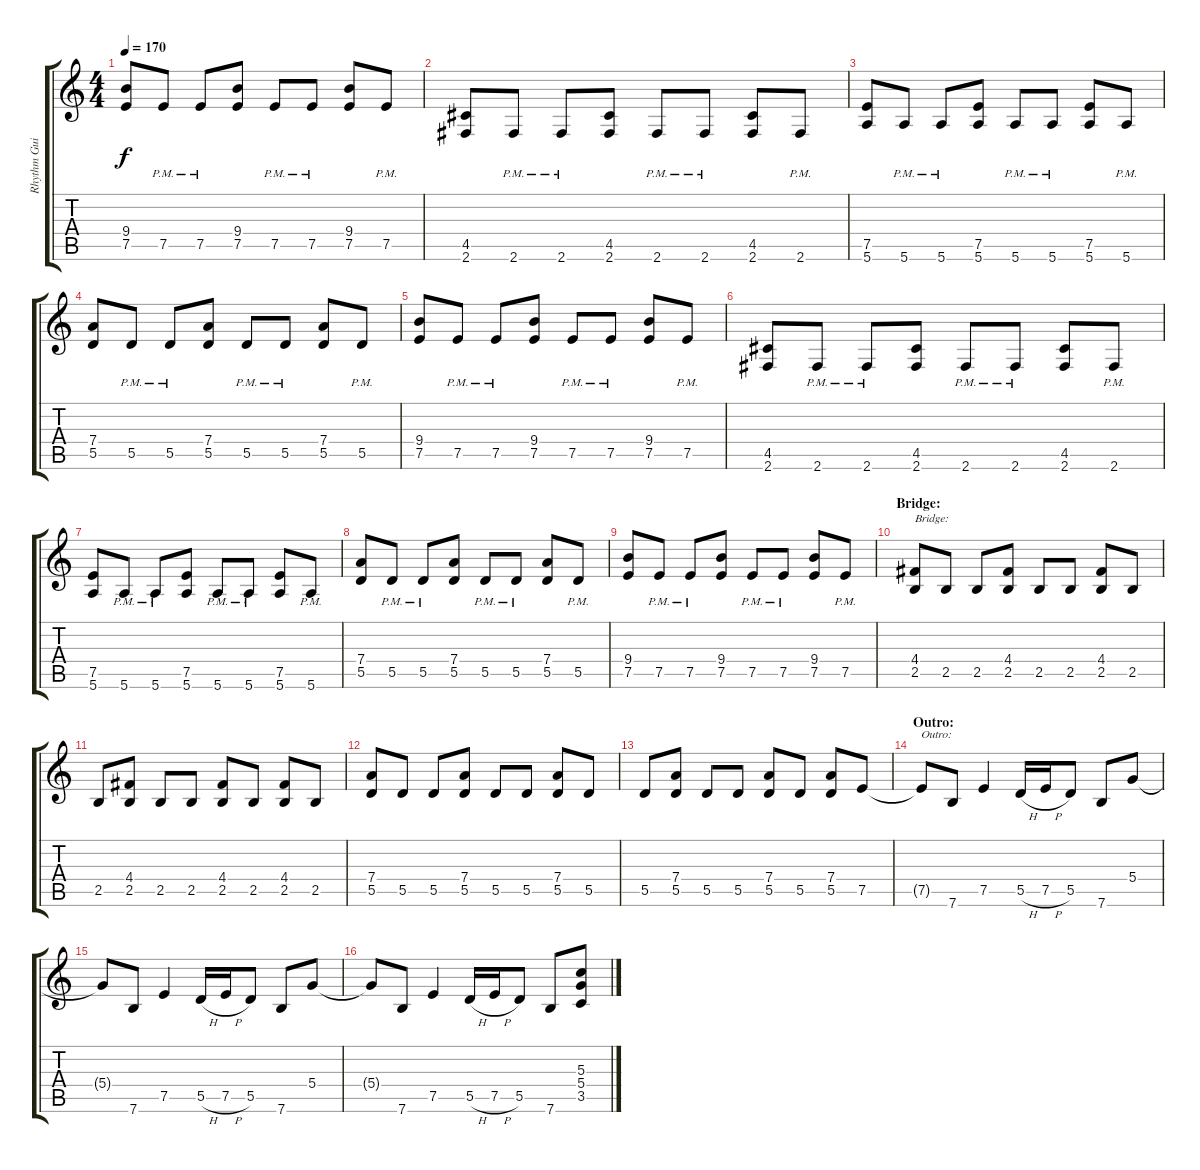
\track ("Rhythm Guitar 2" "Rhythm Gui") {instrument distortionguitar}
\staff {score tabs}
\tuning (E4 B3 G3 D3 A2 E2) {hide}
\ts (4 4)
\tempo 170
\clef g2
\ks c
(9.4 7.5).8{dy f} 7.5{pm}.8 7.5{pm}.8 (9.4 7.5).8 7.5{pm}.8 7.5{pm}.8 (9.4 7.5).8 7.5{pm}.8 |
(4.5 2.6).8 2.6{pm}.8 2.6{pm}.8 (4.5 2.6).8 2.6{pm}.8 2.6{pm}.8 (4.5 2.6).8 2.6{pm}.8 |
(7.5 5.6).8 5.6{pm}.8 5.6{pm}.8 (7.5 5.6).8 5.6{pm}.8 5.6{pm}.8 (7.5 5.6).8 5.6{pm}.8 |
(7.4 5.5).8 5.5{pm}.8 5.5{pm}.8 (7.4 5.5).8 5.5{pm}.8 5.5{pm}.8 (7.4 5.5).8 5.5{pm}.8 |
(9.4 7.5).8 7.5{pm}.8 7.5{pm}.8 (9.4 7.5).8 7.5{pm}.8 7.5{pm}.8 (9.4 7.5).8 7.5{pm}.8 |
(4.5 2.6).8 2.6{pm}.8 2.6{pm}.8 (4.5 2.6).8 2.6{pm}.8 2.6{pm}.8 (4.5 2.6).8 2.6{pm}.8 |
(7.5 5.6).8 5.6{pm}.8 5.6{pm}.8 (7.5 5.6).8 5.6{pm}.8 5.6{pm}.8 (7.5 5.6).8 5.6{pm}.8 |
(7.4 5.5).8 5.5{pm}.8 5.5{pm}.8 (7.4 5.5).8 5.5{pm}.8 5.5{pm}.8 (7.4 5.5).8 5.5{pm}.8 |
(9.4 7.5).8 7.5{pm}.8 7.5{pm}.8 (9.4 7.5).8 7.5{pm}.8 7.5{pm}.8 (9.4 7.5).8 7.5{pm}.8 |
\section ("" "Bridge:")
(4.4 2.5).8{txt "Bridge:"} 2.5.8 2.5.8 (4.4 2.5).8 2.5.8 2.5.8 (4.4 2.5).8 2.5.8 |
2.5.8 (4.4 2.5).8 2.5.8 2.5.8 (4.4 2.5).8 2.5.8 (4.4 2.5).8 2.5.8 |
(7.4 5.5).8 5.5.8 5.5.8 (7.4 5.5).8 5.5.8 5.5.8 (7.4 5.5).8 5.5.8 |
5.5.8 (7.4 5.5).8 5.5.8 5.5.8 (7.4 5.5).8 5.5.8 (7.4 5.5).8 7.5.8 |
\section ("" "Outro:")
7.5{t}.8{txt "Outro:"} 7.6.8 7.5.4 5.5{h}.16 7.5{h}.16 5.5.8 7.6.8 5.4.8 |
5.4{t}.8 7.6.8 7.5.4 5.5{h}.16 7.5{h}.16 5.5.8 7.6.8 5.4.8 |
5.4{t}.8 7.6.8 7.5.4 5.5{h}.16 7.5{h}.16 5.5.8 7.6.8 (5.3 5.4 3.5).8
